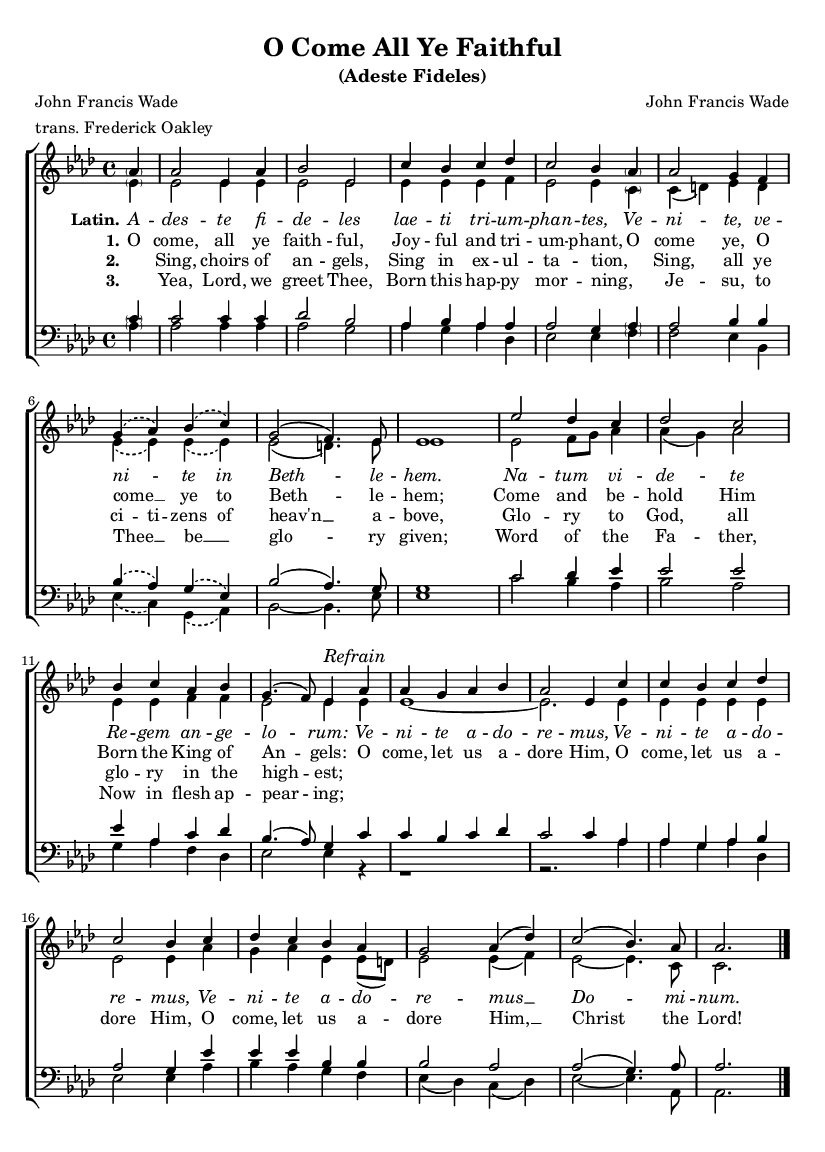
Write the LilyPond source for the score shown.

\header {
  filename = "o_come_all.ly"
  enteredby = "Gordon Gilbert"
  composer = "John Francis Wade"
  poet = "John Francis Wade"
  date="1751"
  title = "O Come All Ye Faithful"
  subtitle = "(Adeste Fideles)"
  index_as = "Adeste Fideles"
  metre = "trans. Frederick Oakley"
  meter = \metre
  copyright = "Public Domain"
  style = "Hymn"
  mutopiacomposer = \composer
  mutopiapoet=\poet
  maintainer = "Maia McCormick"
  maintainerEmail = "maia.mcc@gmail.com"
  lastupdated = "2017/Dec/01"
}

\version "2.14.2"

\include "header.ly"

global= {
  \preamble
  \time 4/4
  \key aes \major
  \partial 4
}

sop = \context Voice = "sop"    {
  \voiceOne
  \parenthesize aes'4 |
  \normalsize
  aes'2 ees'4 aes' bes'2 ees'
  c''4 bes' c'' des'' c''2 bes'4 \parenthesize aes'
  \normalsize
  aes'2 g'4 f' \slurDashed g'( aes') bes'( c'') \slurSolid g'2( f'4.) ees'8 ees'1
  ees''2 des''4 c'' des''2 c'' bes'4 c'' aes' bes' g'4.( f'8) ees'4
  ^ \markup{ \large \italic Refrain }
  aes'4 aes' g' aes' bes' aes'2 ees'4
  c'' c'' bes' c'' des'' c''2 bes'4
  c'' des'' c'' bes' aes' g'2 aes'4( des'')
  c''2( bes'4.) aes'8 aes'2. \bar "|."
}

alto=\context Voice = "alto"   {
  \voiceTwo
  \parenthesize ees'4 |
  \normalsize
  ees'2 ees'4 ees' ees'2 ees' ees'4 ees' ees' f' ees'2 ees'4 \parenthesize c'
  \normalsize
  c'( d') ees' d' \slurDashed ees'4( ees') ees' ( ees') \slurSolid ees'2( d'4.) ees'8 ees'1
  ees'2 f'8 g' aes'4 aes'( g') aes'2 ees'4 ees' f' f' ees'2 ees'4
  ees'4 ees'1 ~ ees'2. ees'4 ees' ees' ees' ees' ees'2 ees'4 aes' g'
  aes' ees' ees'8( d') ees'2 ees'4( f') ees'2 ~ ees'4. c'8 c'2.

}

tenor = \context Voice = "tenor"   {
  \voiceOne
  \parenthesize c'4 |
  \normalsize c'2 c'4 c' des'2 bes aes4 bes aes aes aes2 g4 \parenthesize aes
  \normalsize
  aes2 bes4 bes \slurDashed bes( aes) g( ees) \slurSolid bes2( aes4.) g8 g1
  c'2 des'4 ees' ees'2 ees' ees'4 aes c' des' bes4.( aes8) g4
  c' c' bes c' des' c'2 c'4 aes aes g aes bes aes2 g4
  ees' ees' ees' bes bes bes2 aes aes( g4.) aes8 aes2.
}

bass = \context Voice = "bass"   {
  \voiceTwo
  \parenthesize aes4 |
  \normalsize aes2 aes4 aes aes2 g aes4 g aes des ees2 ees4 \parenthesize f4
  f2 ees4 bes, \slurDashed ees( c) g,( aes,) \slurSolid bes,2 ~ bes,4. ees8 ees1
  c'2 bes4 aes bes2 aes g4 aes f des ees2 ees4 r4
  r1 r2. aes4 aes g aes des ees2 ees4 aes bes aes g f ees( des) c( des)
  ees2 ~ ees4. aes,8 aes,2.
}

accomp=\chordmode {

}



stanzaa = \lyricmode {
  O come, all ye faith -- ful, Joy -- ful and tri -- um -- phant,
  O come ye, O come __
  \set ignoreMelismata = ##t
    ye to
  \set ignoreMelismata = ##f
    Beth -- le -- hem;
  Come and be -- hold Him Born the King of An -- gels:

  O come, let us a -- dore Him,
  O come, let us a -- dore Him,
  O come, let us a -- dore Him, __ Christ the Lord!
}

stanzab = \lyricmode {
  _ God of _ God, _ Light _ of _ Light, _ _
  Lo, He ab -- hors not the Vir -- gin's womb;
  Ve -- ry _  God, Be -- got -- ten, not cre -- a -- ted;
}

stanzac = \lyricmode {
  _ Sing, choirs of an -- gels, Sing in ex -- ul -- ta -- tion, _
  Sing, all ye
  \set ignoreMelismata = ##t
    ci -- ti -- zens of
  \unset ignoreMelismata
    heav'n __ a -- bove,
  Glo -- ry to God, all glo -- ry in the high -- est;
}

stanzad = \lyricmode {
  _ See how the Shep -- herds, sum -- moned to His cra -- dle,
  _ Lea -- ving their flocks-draw nigh with low -- ly fear;
  We too will thi -- ther Bend our joy -- ful foot -- steps;
}

stanzae = \lyricmode {
  _ Yea, Lord, we greet Thee, Born this hap -- py mor -- ning,
  _ Je -- su, to Thee __ be __ glo -- ry given;
  Word of the Fa -- ther, Now in flesh ap -- pear -- ing;
}

stanzaf = \lyricmode {
  _ Lo! star -- led chief -- tains, Ma -- ji, Christ a -- dor -- ing
  _ Of -- fer Him frank-in -- cense and gold and myrrh;
  We to the Christ Child Bring our hearts' o -- bla -- tions:
}

latin = \lyricmode {
  \lyricItal
  A -- des -- te fi -- de -- les
  lae -- ti tri -- um -- phan -- tes,
  Ve -- ni -- te, ve -- ni --
  \set ignoreMelismata = ##t
    te in
  \set ignoreMelismata = ##f
    Beth -- le -- hem.
  Na -- tum vi -- de -- te
  Re -- gem an -- ge -- lo -- rum:
  Ve -- ni -- te a -- do -- re -- mus,
  Ve -- ni -- te a -- do -- re -- mus,
  Ve -- ni -- te a -- do -- re -- mus __
  Do -- mi -- num.
}

\score {
  \context ChoirStaff <<
    \context ChordNames \accomp
    \unset ChoirStaff.melismaBusyProperties
    \context Staff ="upper"  { \clef "G" <<
      \global
      \sop
      \alto
    >>}

    \lyricsto "sop" \context Lyrics = "stanza-l" {
      \set stanza = "Latin."
      \latin }
    \lyricsto "sop" \context Lyrics = "stanza-1" {
      \set stanza = "1."
      \stanzaa }
    \lyricsto "sop" \context Lyrics = "stanza-3" {
      \set stanza = "2."
      \stanzac }
    \lyricsto "sop" \context Lyrics = "stanza-5" {
      \set stanza = "3."
      \stanzae }
                                %	\lyricsto "sop" \context Lyrics = "stanza-6" {
                                %		\set stanza = "6."
                                %			\stanzaf }
    \context Staff = "lower"  { \clef "F"<<
      \global
      \tenor
      \bass
    >>}
  >>
}

